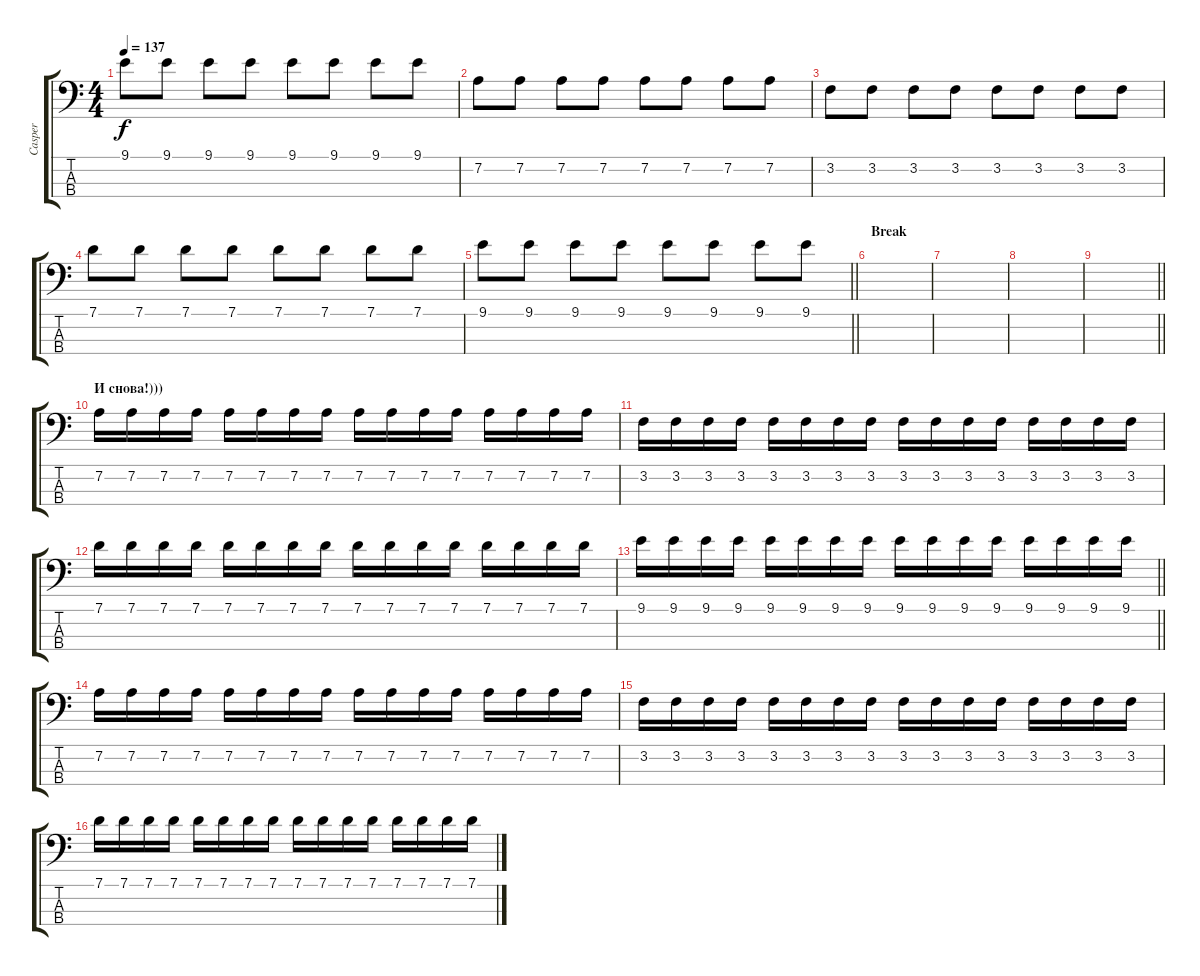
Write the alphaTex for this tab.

\track ("Casper" "Casper") {instrument electricbassfinger}
\staff {score tabs}
\tuning (G2 D2 A1 E1) {hide}
\ts (4 4)
\tempo 137
\clef f4
\ks c
9.1.8{dy f} 9.1.8 9.1.8 9.1.8 9.1.8 9.1.8 9.1.8 9.1.8 |
7.2.8 7.2.8 7.2.8 7.2.8 7.2.8 7.2.8 7.2.8 7.2.8 |
3.2.8 3.2.8 3.2.8 3.2.8 3.2.8 3.2.8 3.2.8 3.2.8 |
7.1.8 7.1.8 7.1.8 7.1.8 7.1.8 7.1.8 7.1.8 7.1.8 |
\barLineRight lightlight
9.1.8 9.1.8 9.1.8 9.1.8 9.1.8 9.1.8 9.1.8 9.1.8 |
\section ("" "Break")
|
|
|
\barLineRight lightlight
|
\section ("" "И снова!)))")
7.2.16 7.2.16 7.2.16 7.2.16 7.2.16 7.2.16 7.2.16 7.2.16 7.2.16 7.2.16 7.2.16 7.2.16 7.2.16 7.2.16 7.2.16 7.2.16 |
3.2.16 3.2.16 3.2.16 3.2.16 3.2.16 3.2.16 3.2.16 3.2.16 3.2.16 3.2.16 3.2.16 3.2.16 3.2.16 3.2.16 3.2.16 3.2.16 |
7.1.16 7.1.16 7.1.16 7.1.16 7.1.16 7.1.16 7.1.16 7.1.16 7.1.16 7.1.16 7.1.16 7.1.16 7.1.16 7.1.16 7.1.16 7.1.16 |
\barLineRight lightlight
9.1.16 9.1.16 9.1.16 9.1.16 9.1.16 9.1.16 9.1.16 9.1.16 9.1.16 9.1.16 9.1.16 9.1.16 9.1.16 9.1.16 9.1.16 9.1.16 |
7.2.16 7.2.16 7.2.16 7.2.16 7.2.16 7.2.16 7.2.16 7.2.16 7.2.16 7.2.16 7.2.16 7.2.16 7.2.16 7.2.16 7.2.16 7.2.16 |
3.2.16 3.2.16 3.2.16 3.2.16 3.2.16 3.2.16 3.2.16 3.2.16 3.2.16 3.2.16 3.2.16 3.2.16 3.2.16 3.2.16 3.2.16 3.2.16 |
7.1.16 7.1.16 7.1.16 7.1.16 7.1.16 7.1.16 7.1.16 7.1.16 7.1.16 7.1.16 7.1.16 7.1.16 7.1.16 7.1.16 7.1.16 7.1.16
